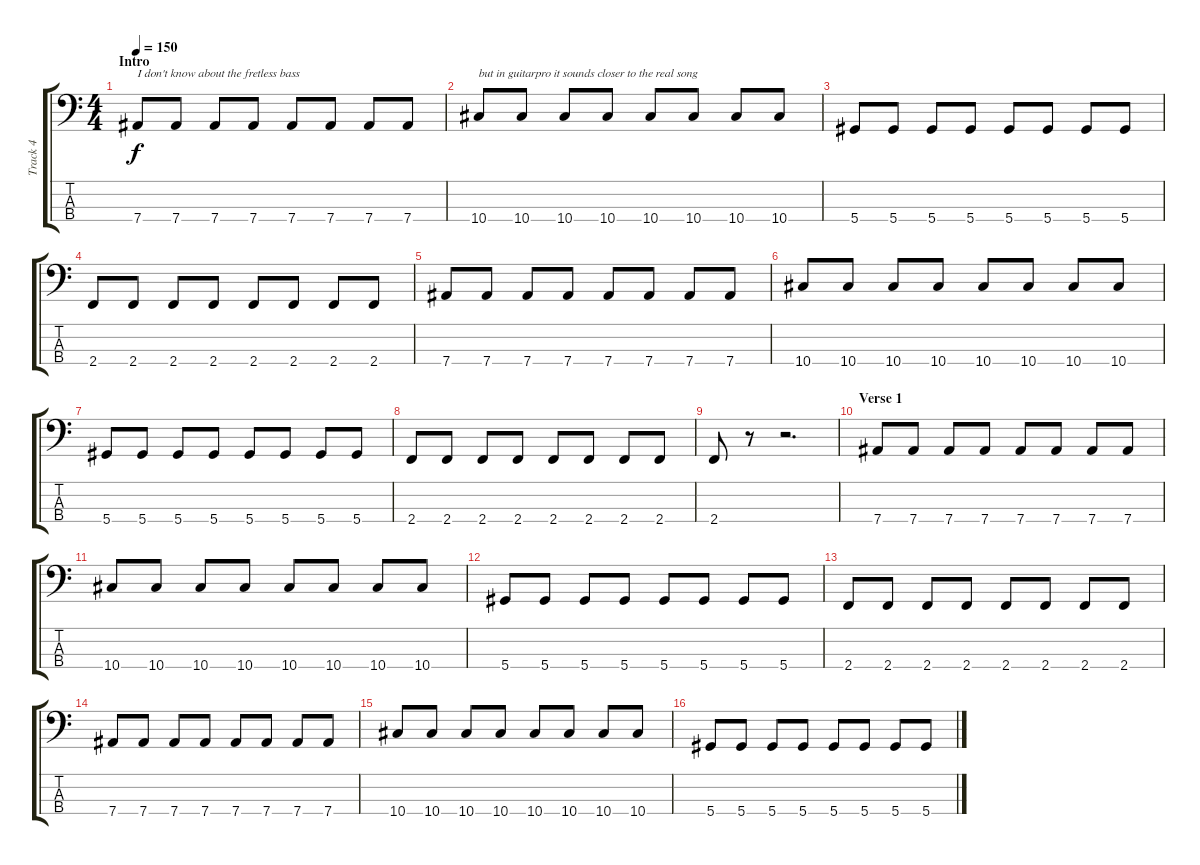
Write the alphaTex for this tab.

\track ("Track 4" "Track 4") {instrument fretlessbass}
\staff {score tabs}
\tuning (Gb2 Db2 Ab1 Eb1) {hide}
\ts (4 4)
\section ("" "Intro")
\tempo 150
\clef f4
\ks c
7.4.8{txt "I don't know about the fretless bass" dy f instrument fretlessbass} 7.4.8 7.4.8 7.4.8 7.4.8 7.4.8 7.4.8 7.4.8 |
10.4.8{txt "but in guitarpro it sounds closer to the real song"} 10.4.8 10.4.8 10.4.8 10.4.8 10.4.8 10.4.8 10.4.8 |
5.4.8 5.4.8 5.4.8 5.4.8 5.4.8 5.4.8 5.4.8 5.4.8 |
2.4.8 2.4.8 2.4.8 2.4.8 2.4.8 2.4.8 2.4.8 2.4.8 |
7.4.8 7.4.8 7.4.8 7.4.8 7.4.8 7.4.8 7.4.8 7.4.8 |
10.4.8 10.4.8 10.4.8 10.4.8 10.4.8 10.4.8 10.4.8 10.4.8 |
5.4.8 5.4.8 5.4.8 5.4.8 5.4.8 5.4.8 5.4.8 5.4.8 |
2.4.8 2.4.8 2.4.8 2.4.8 2.4.8 2.4.8 2.4.8 2.4.8 |
2.4.8 r.8 r.2{d} |
\section ("" "Verse 1")
7.4.8 7.4.8 7.4.8 7.4.8 7.4.8 7.4.8 7.4.8 7.4.8 |
10.4.8 10.4.8 10.4.8 10.4.8 10.4.8 10.4.8 10.4.8 10.4.8 |
5.4.8 5.4.8 5.4.8 5.4.8 5.4.8 5.4.8 5.4.8 5.4.8 |
2.4.8 2.4.8 2.4.8 2.4.8 2.4.8 2.4.8 2.4.8 2.4.8 |
7.4.8 7.4.8 7.4.8 7.4.8 7.4.8 7.4.8 7.4.8 7.4.8 |
10.4.8 10.4.8 10.4.8 10.4.8 10.4.8 10.4.8 10.4.8 10.4.8 |
5.4.8 5.4.8 5.4.8 5.4.8 5.4.8 5.4.8 5.4.8 5.4.8
